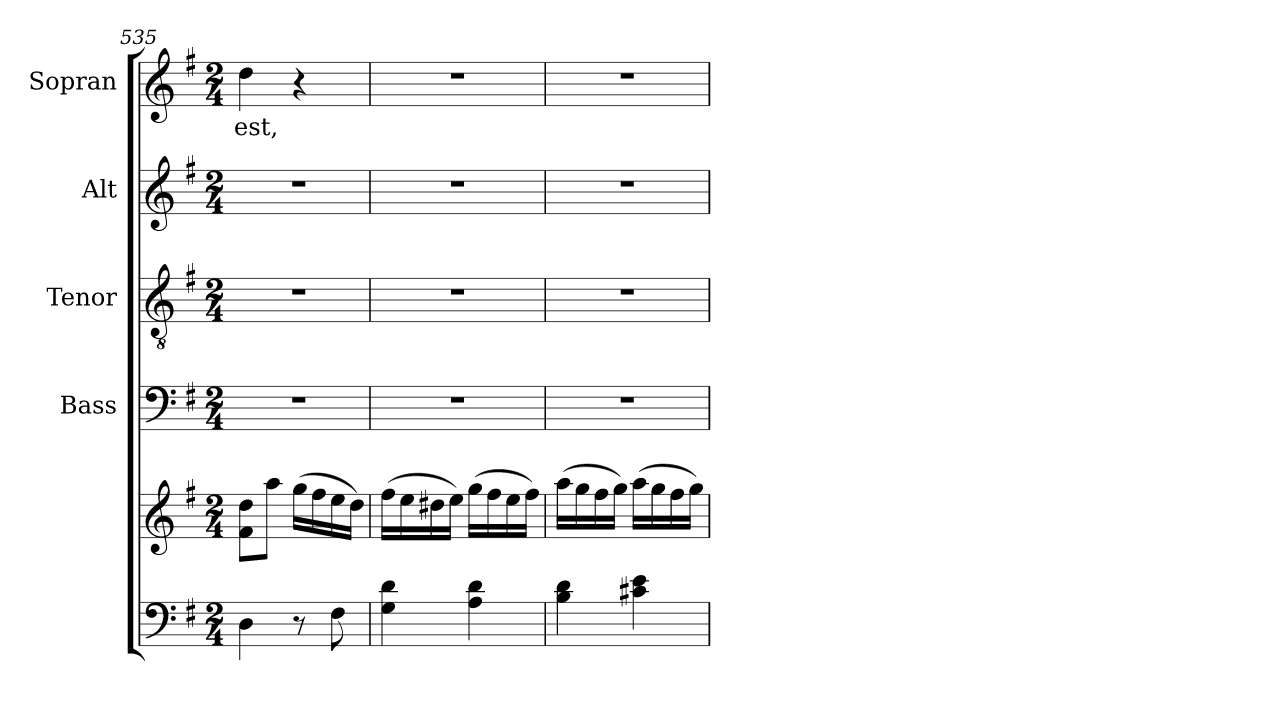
**kern	**kern	**kern	**kern	**kern	**kern	**text
*part5	*part5	*part4	*part3	*part2	*part1	*part1
*staff6	*staff5	*staff4	*staff3	*staff2	*staff1	*staff1
*	*	*I"Bass	*I"Tenor	*I"Alt	*I"Sopran	*
*	*	*I'B.	*I'T.	*I'A.	*I'S.	*
*clefF4	*clefG2	*clefF4	*clefGv2	*clefG2	*clefG2	*
*k[f#]	*k[f#]	*k[f#]	*k[f#]	*k[f#]	*k[f#]	*
*G:	*G:	*G:	*G:	*G:	*G:	*
*M2/4	*M2/4	*M2/4	*M2/4	*M2/4	*M2/4	*
=535	=535	=535	=535	=535	=535	=535
!	!	!	!	!	!	!LO:LY:b
4D\	8f#\ 8dd\L	2r	2r	2r	4dd\	est,
.	8aa\J	.	.	.	.	.
8r	(>16gg\LL	.	.	.	4r	.
.	16ff#\	.	.	.	.	.
8F#\	16ee\	.	.	.	.	.
.	16dd\JJ)	.	.	.	.	.
=536	=536	=536	=536	=536	=536	=536
4G\ 4d\	(>16ff#\LL	2r	2r	2r	2r	.
.	16ee\	.	.	.	.	.
.	16dd#X\	.	.	.	.	.
.	16ee\JJ)	.	.	.	.	.
4A\ 4d\	(>16gg\LL	.	.	.	.	.
.	16ff#\	.	.	.	.	.
.	16ee\	.	.	.	.	.
.	16ff#\JJ)	.	.	.	.	.
!!LO:LB:g=z
=537	=537	=537	=537	=537	=537	=537
4B\ 4d\	(>16aa\LL	2r	2r	2r	2r	.
.	16gg\	.	.	.	.	.
.	16ff#\	.	.	.	.	.
.	16gg\JJ)	.	.	.	.	.
4c#X\ 4e\	(>16aa\LL	.	.	.	.	.
.	16gg\	.	.	.	.	.
.	16ff#\	.	.	.	.	.
.	16gg\JJ)	.	.	.	.	.
=	=	=	=	=	=	=
*-	*-	*-	*-	*-	*-	*-
